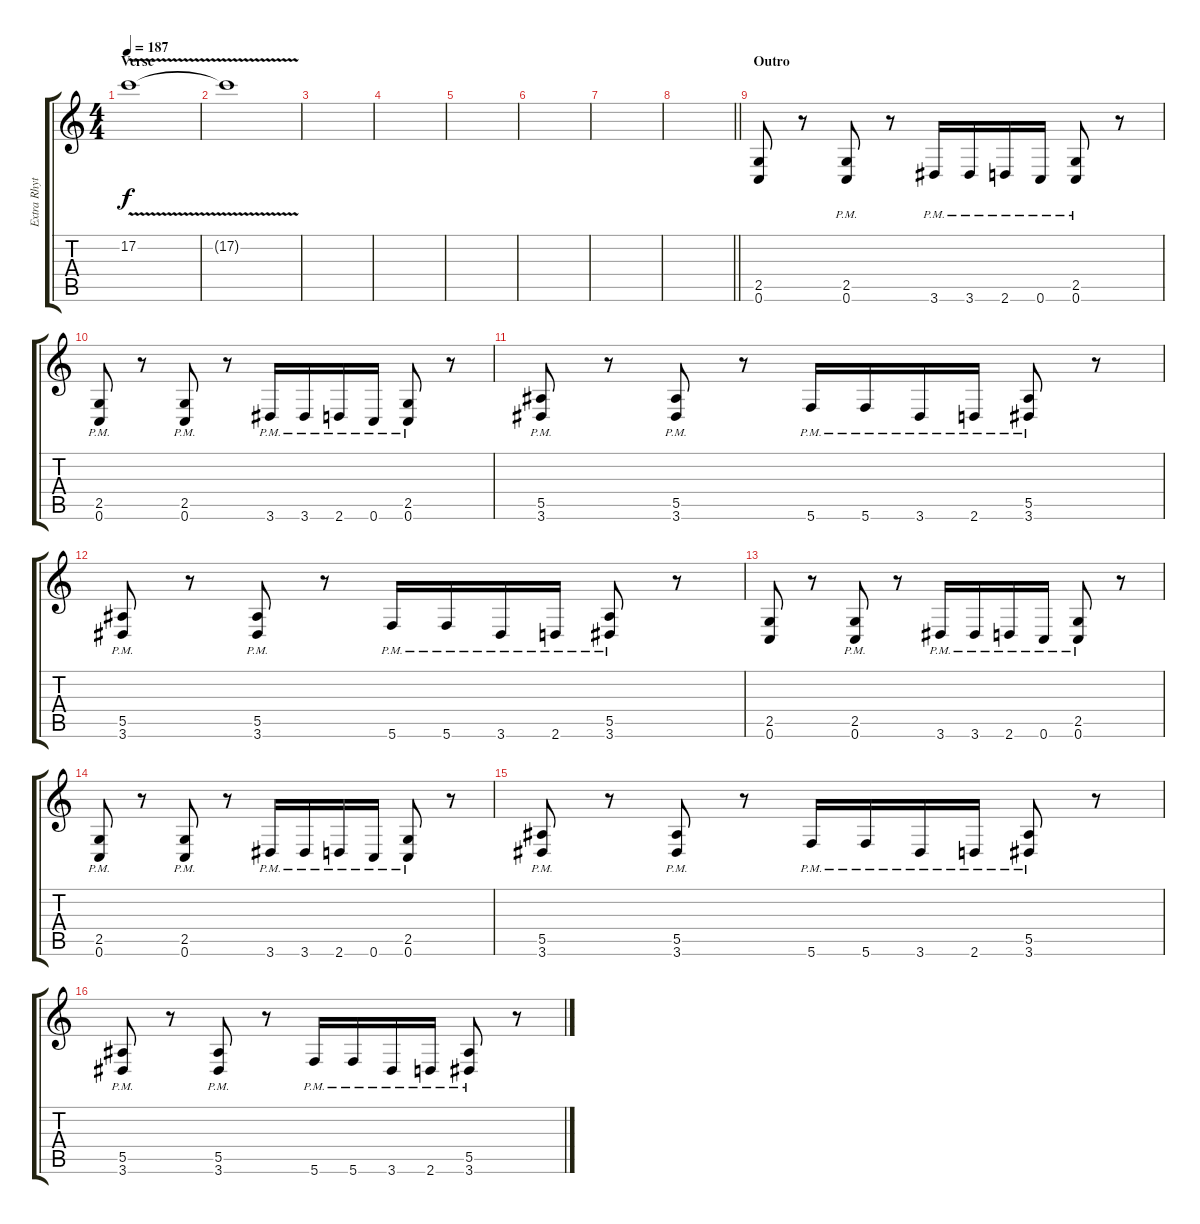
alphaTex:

\track ("Extra Rhythm Guitar (Left)" "Extra Rhyt") {instrument distortionguitar}
\staff {score tabs}
\tuning (C4 G3 Eb3 Bb2 F2 C2) {hide}
\ts (4 4)
\section ("" "Verse")
\tempo 187
\clef g2
\ks c
17.2{v}.1{dy f} |
17.2{t}.1 |
|
|
|
|
|
\barLineRight lightlight
|
\section ("" "Outro")
(2.5 0.6).8 r.8 (2.5{pm} 0.6{pm}).8 r.8 3.6{pm}.16 3.6{pm}.16 2.6{pm}.16 0.6{pm}.16 (2.5{pm} 0.6{pm}).8 r.8 |
(2.5{pm} 0.6{pm}).8 r.8 (2.5{pm} 0.6{pm}).8 r.8 3.6{pm}.16 3.6{pm}.16 2.6{pm}.16 0.6{pm}.16 (2.5{pm} 0.6{pm}).8 r.8 |
(5.5{pm} 3.6{pm}).8 r.8 (5.5{pm} 3.6{pm}).8 r.8 5.6{pm}.16 5.6{pm}.16 3.6{pm}.16 2.6{pm}.16 (5.5{pm} 3.6{pm}).8 r.8 |
(5.5{pm} 3.6{pm}).8 r.8 (5.5{pm} 3.6{pm}).8 r.8 5.6{pm}.16 5.6{pm}.16 3.6{pm}.16 2.6{pm}.16 (5.5{pm} 3.6{pm}).8 r.8 |
(2.5 0.6).8 r.8 (2.5{pm} 0.6{pm}).8 r.8 3.6{pm}.16 3.6{pm}.16 2.6{pm}.16 0.6{pm}.16 (2.5{pm} 0.6{pm}).8 r.8 |
(2.5{pm} 0.6{pm}).8 r.8 (2.5{pm} 0.6{pm}).8 r.8 3.6{pm}.16 3.6{pm}.16 2.6{pm}.16 0.6{pm}.16 (2.5{pm} 0.6{pm}).8 r.8 |
(5.5{pm} 3.6{pm}).8 r.8 (5.5{pm} 3.6{pm}).8 r.8 5.6{pm}.16 5.6{pm}.16 3.6{pm}.16 2.6{pm}.16 (5.5{pm} 3.6{pm}).8 r.8 |
(5.5{pm} 3.6{pm}).8 r.8 (5.5{pm} 3.6{pm}).8 r.8 5.6{pm}.16 5.6{pm}.16 3.6{pm}.16 2.6{pm}.16 (5.5{pm} 3.6{pm}).8 r.8
